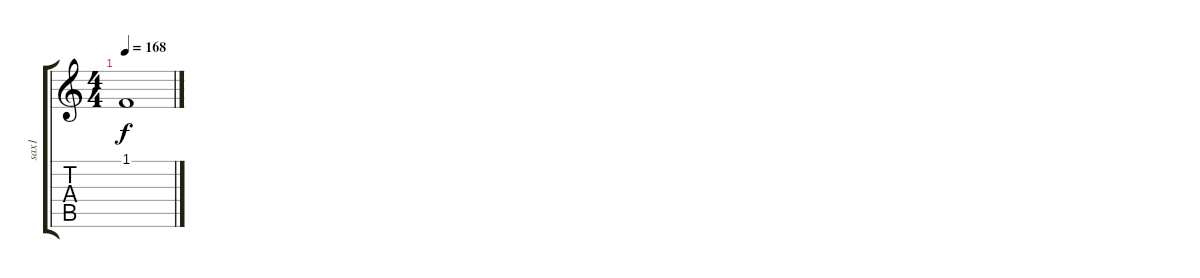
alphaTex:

\track ("sax1" "sax1") {instrument sopranosax}
\staff {score tabs}
\tuning (E4 B3 G3 D3 A2 E2) {hide}
\ts (4 4)
\tempo 168
\clef g2
\ks c
1.1{t}.1{dy f}
